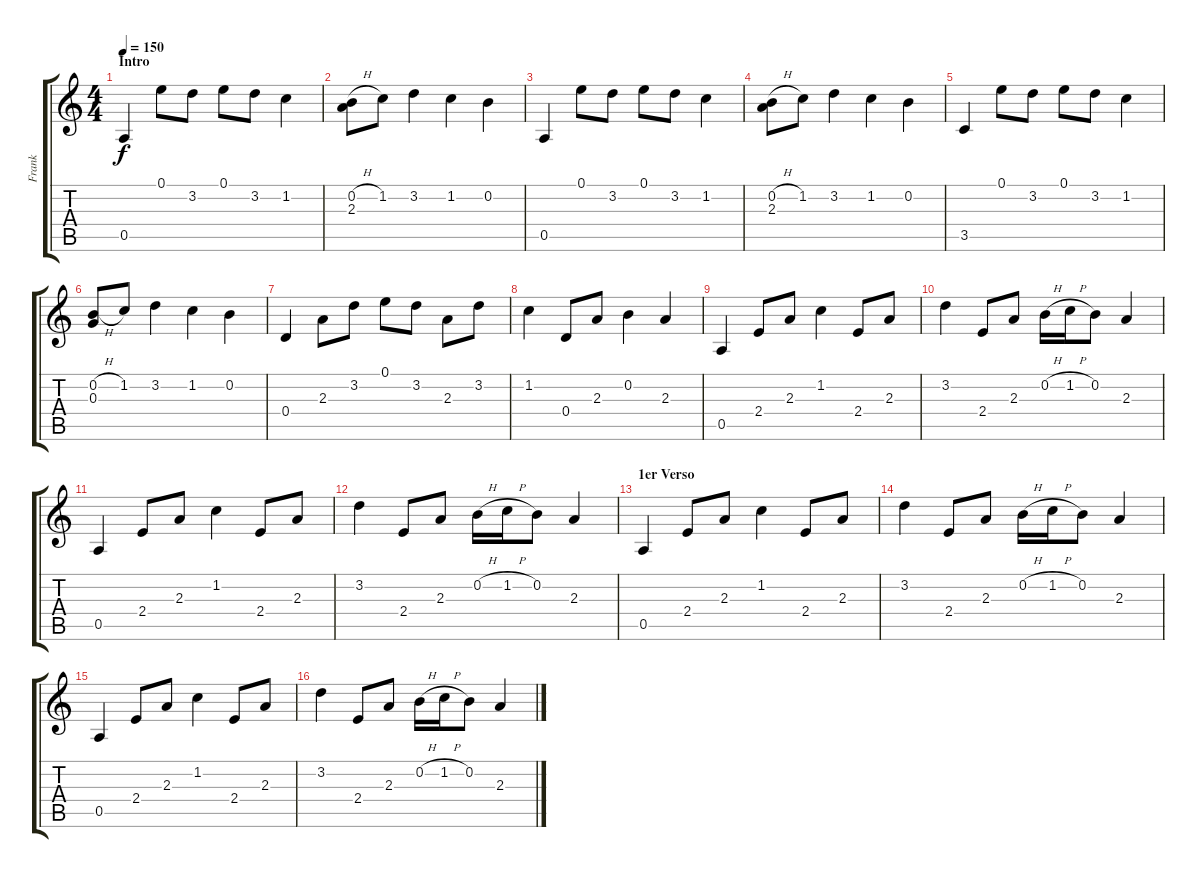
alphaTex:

\track ("Frank" "Frank") {instrument electricguitarjazz}
\staff {score tabs}
\tuning (E4 B3 G3 D3 A2 E2) {hide}
\ts (4 4)
\section ("" "Intro")
\tempo 150
\clef g2
\ks c
0.5.4{txt "" dy f instrument electricguitarjazz} 0.1.8 3.2.8 0.1.8 3.2.8 1.2.4 |
(0.2{h} 2.3).8 1.2.8 3.2.4 1.2.4 0.2.4 |
0.5.4 0.1.8 3.2.8 0.1.8 3.2.8 1.2.4 |
(0.2{h} 2.3).8 1.2.8 3.2.4 1.2.4 0.2.4 |
3.5.4 0.1.8 3.2.8 0.1.8 3.2.8 1.2.4 |
(0.2{h} 0.3).8 1.2.8 3.2.4 1.2.4 0.2.4 |
0.4.4 2.3.8 3.2.8 0.1.8 3.2.8 2.3.8 3.2.8 |
1.2.4 0.4.8 2.3.8 0.2.4 2.3.4 |
0.5.4 2.4.8 2.3.8 1.2.4 2.4.8 2.3.8 |
3.2.4 2.4.8 2.3.8 0.2{h}.16 1.2{h}.16 0.2.8 2.3.4 |
0.5.4 2.4.8 2.3.8 1.2.4 2.4.8 2.3.8 |
3.2.4 2.4.8 2.3.8 0.2{h}.16 1.2{h}.16 0.2.8 2.3.4 |
\section ("" "1er Verso")
0.5.4 2.4.8 2.3.8 1.2.4 2.4.8 2.3.8 |
3.2.4 2.4.8 2.3.8 0.2{h}.16 1.2{h}.16 0.2.8 2.3.4 |
0.5.4 2.4.8 2.3.8 1.2.4 2.4.8 2.3.8 |
3.2.4 2.4.8 2.3.8 0.2{h}.16 1.2{h}.16 0.2.8 2.3.4
